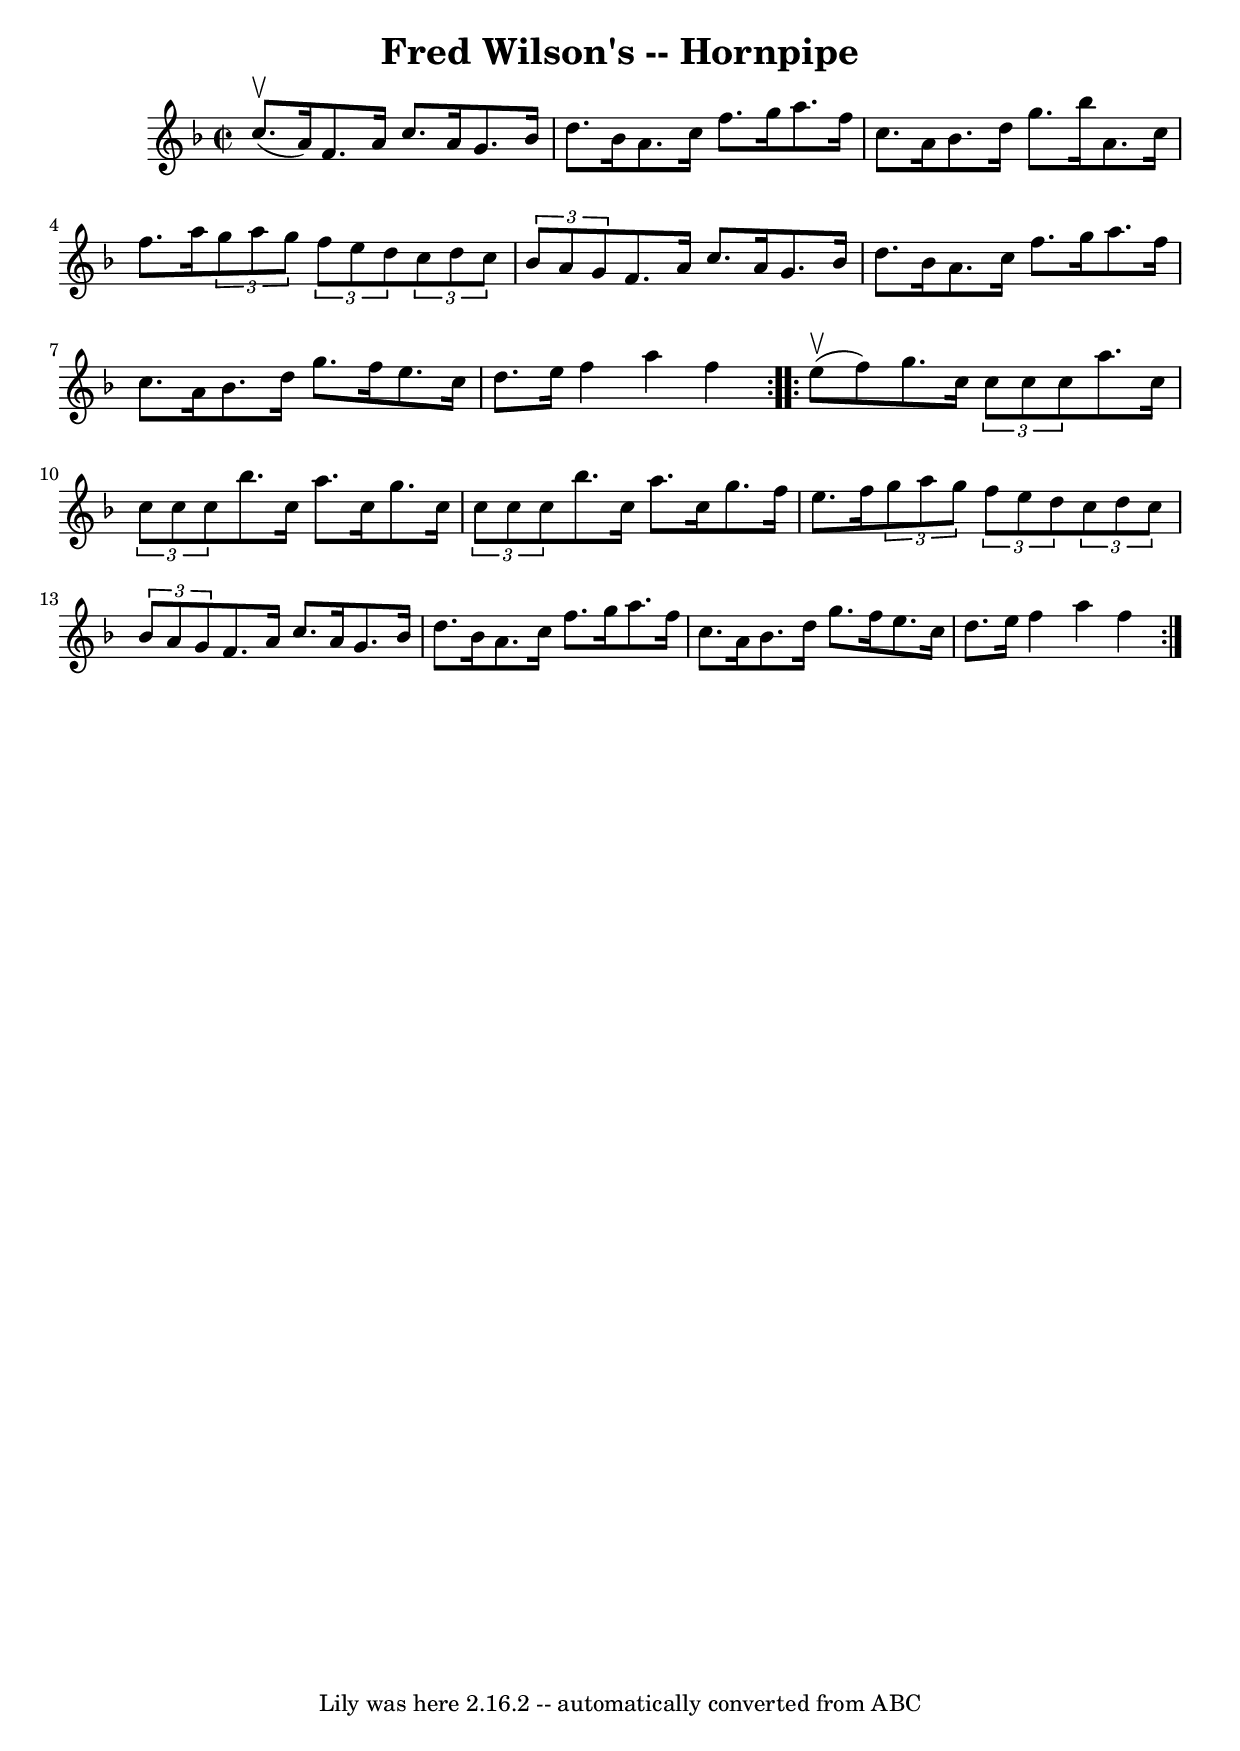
\version "2.16.2"
\include "Mammoth.ily"
\header {
  %% book = "Cole's 1000 Fiddle Tunes"
  crossRefNumber = "1"
  footnotes = ""
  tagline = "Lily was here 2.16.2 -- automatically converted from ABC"
  title = "Fred Wilson's -- Hornpipe"

}
voicedefault =  {



  \repeat volta 2 {

    \override Staff.TimeSignature #'style = #'C
    \time 2/2 
    \key f \major
    c''8. (^\upbow a'16) |
    f'8. a'16  
    c''8. a'16 g'8. bes'16 d''8. bes'16  |
    a'8. c''16  
    f''8. g''16 a''8. f''16 c''8. a'16  |
    bes'8.    
    d''16 g''8. bes''16 a'8. c''16 f''8. a''16  |
    
    \times 2/3 { g''8 a''8 g''8  
	       }   \times 2/3 { f''8 e''8 d''8  
			      } 
    \times 2/3 { c''8 d''8 c''8  
	       }   \times 2/3 { bes'8 a'8 g'8  

			      } |
    f'8. a'16 c''8. a'16 g'8. bes'16 d''8.    
    bes'16  |
    a'8. c''16 f''8. g''16 a''8. f''16 c''8.   
    a'16  |
    bes'8. d''16 g''8. f''16 e''8. c''16    
    d''8. e''16  |
    f''4 a''4 f''4  
  }     
  \repeat volta 2 {
    
    e''8 (^\upbow f''8) |
    g''8. c''16  \times 2/3 { c''8 c''8 
			      c''8  
			    } a''8. c''16  \times 2/3 { c''8 c''8 c''8  
						      } |
    
    bes''8. c''16 a''8. c''16 g''8. c''16  \times 2/3 { c''8    
							c''8 c''8  
						      } |
    bes''8. c''16 a''8. c''16 g''8.    
    f''16 e''8. f''16  |
    \times 2/3 { g''8 a''8 g''8  
	       }   
    \times 2/3 { f''8 e''8 d''8  
	       }   \times 2/3 { c''8 d''8 c''8  
			      } 
    \times 2/3 { bes'8 a'8 g'8  
	       } |
    f'8. a'16 c''8.    
    a'16 g'8. bes'16 d''8. bes'16  |
    a'8. c''16 f''8.    
    g''16 a''8. f''16 c''8. a'16  |
    bes'8. d''16 g''8. 
    f''16 e''8. c''16 d''8. e''16  |
    f''4 a''4 f''4  

  }   

}

\score{
  <<

    \context Staff="default"
    {
      \voicedefault 
      
    }

  >>
  \layout {
    
  }
  \midi {
  }

}
